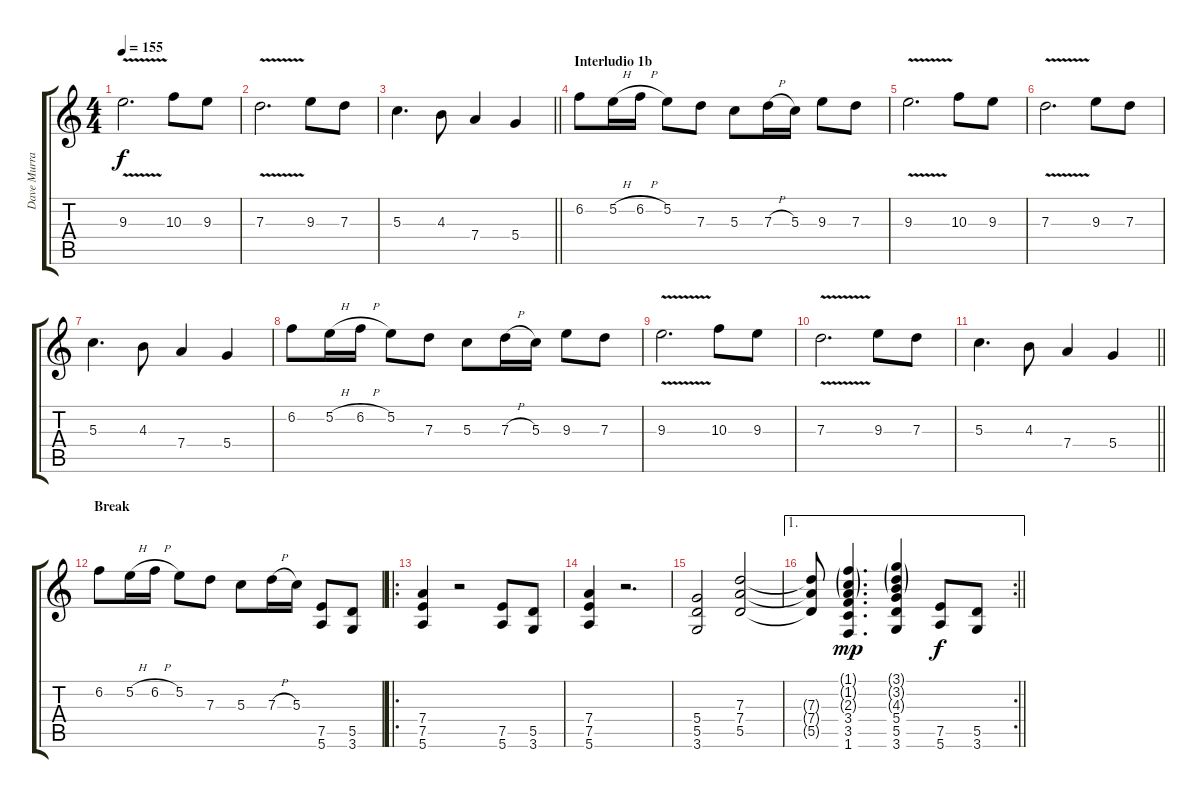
\track ("Dave Murray" "Dave Murra") {instrument overdrivenguitar}
\staff {score tabs}
\tuning (E4 B3 G3 D3 A2 E2) {hide}
\ts (4 4)
\tempo 155
\clef g2
\ks c
9.3{v}.2{d dy f} 10.3.8 9.3.8 |
7.3{v}.2{d} 9.3.8 7.3.8 |
\barLineRight lightlight
5.3.4{d} 4.3.8 7.4.4 5.4.4 |
\section ("" "Interludio 1b")
6.2.8 5.2{h}.16 6.2{h}.16 5.2.8 7.3.8 5.3.8 7.3{h}.16 5.3.16 9.3.8 7.3.8 |
9.3{v}.2{d} 10.3.8 9.3.8 |
7.3{v}.2{d} 9.3.8 7.3.8 |
5.3.4{d} 4.3.8 7.4.4 5.4.4 |
6.2.8 5.2{h}.16 6.2{h}.16 5.2.8 7.3.8 5.3.8 7.3{h}.16 5.3.16 9.3.8 7.3.8 |
9.3{v}.2{d} 10.3.8 9.3.8 |
7.3{v}.2{d} 9.3.8 7.3.8 |
\barLineRight lightlight
5.3.4{d} 4.3.8 7.4.4 5.4.4 |
\section ("" "Break")
6.2.8 5.2{h}.16 6.2{h}.16 5.2.8 7.3.8 5.3.8 7.3{h}.16 5.3.16 (7.5 5.6).8 (5.5 3.6).8 |
\ro
(7.4 7.5 5.6).4 r.2 (7.5 5.6).8 (5.5 3.6).8 |
(7.4 7.5 5.6).4 r.2{d} |
(5.4 5.5 3.6).2 (7.3 7.4 5.5).2 |
\ae 1
\rc 2
\barLineRight lightlight
(7.3{t} 7.4{t} 5.5{t}).8 (1.1{g} 1.2{g} 2.3{g} 3.4 3.5 1.6).4{d dy mp} (3.1{g} 3.2{g} 4.3{g} 5.4 5.5 3.6).4 (7.5 5.6).8{dy f} (5.5 3.6).8
